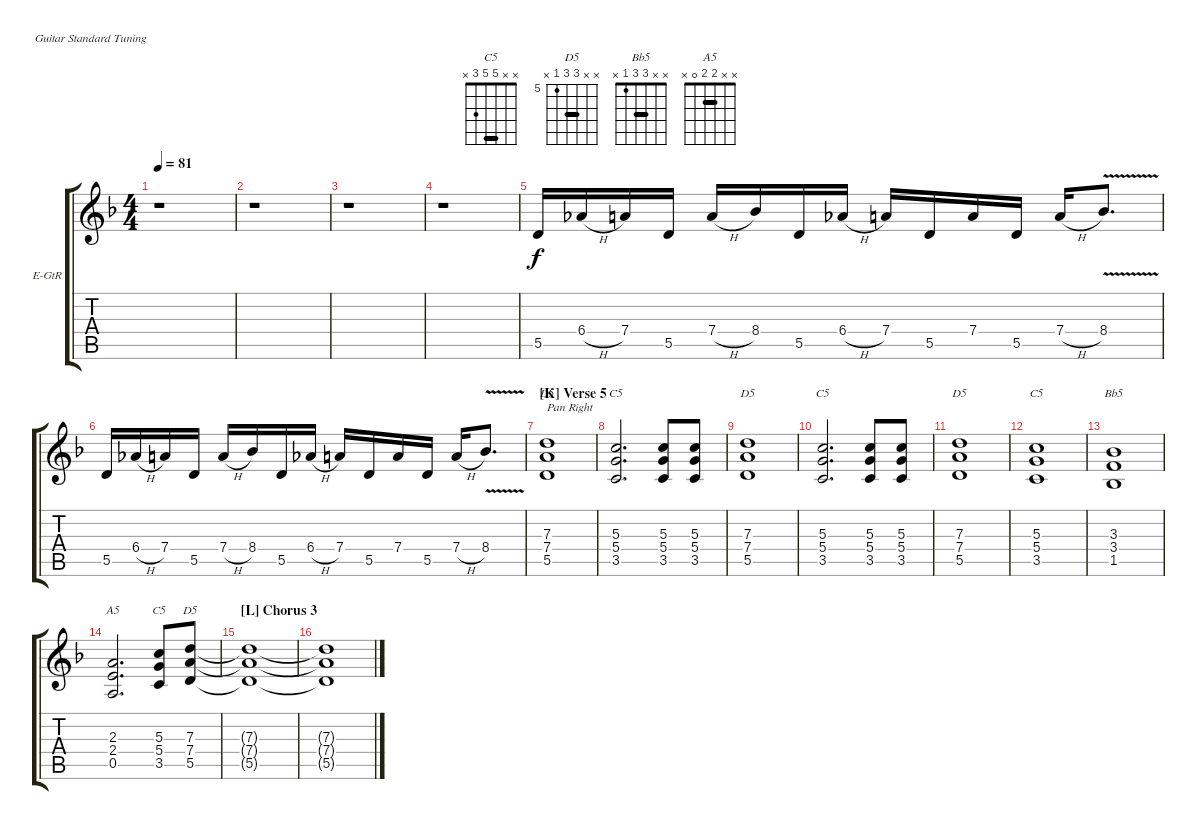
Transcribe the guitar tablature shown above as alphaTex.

\bracketExtendMode groupsimilarinstruments
\firstSystemTrackNameOrientation horizontal
\otherSystemsTrackNameOrientation horizontal
\track ("Vivian Campbell R" "E-GtR") {instrument distortionguitar}
\staff {score tabs}
\tuning (E4 B3 G3 D3 A2 E2)
\chord ("C5" x x 5 5 3 x) {barre 5}
\chord ("D5" x x 7 7 5 x) {firstfret 5 barre 7}
\chord ("Bb5" x x 3 3 1 x) {barre 3}
\chord ("A5" x x 2 2 0 x) {barre 2}
\ts (4 4)
\tempo 81
\clef g2
\ks dminor
r.1{dy f} |
r.1 |
r.1 |
r.1 |
5.5.16 6.4{h}.16 7.4.16 5.5.16 7.4{h}.16 8.4.16 5.5.16 6.4{h}.16 7.4.16 5.5.16 7.4.16 5.5.16 7.4{h}.16 8.4{v}.8{d} |
5.5.16 6.4{h}.16 7.4.16 5.5.16 7.4{h}.16 8.4.16 5.5.16 6.4{h}.16 7.4.16 5.5.16 7.4.16 5.5.16 7.4{h}.16 8.4{v}.8{d} |
\section ("K" "Verse 5")
(5.5 7.4 7.3).1{ch "D5" txt "Pan Right"} |
(5.3 5.4 3.5).2{d ch "C5"} (3.5 5.4 5.3).8 (5.3 5.4 3.5).8 |
(5.5 7.4 7.3).1{ch "D5"} |
(5.3 5.4 3.5).2{d ch "C5"} (3.5 5.4 5.3).8 (5.3 5.4 3.5).8 |
(7.3 7.4 5.5).1{ch "D5"} |
(5.3 5.4 3.5).1{ch "C5"} |
(3.3 3.4 1.5).1{ch "Bb5"} |
(2.3 2.4 0.5).2{d ch "A5"} (5.3 5.4 3.5).8{ch "C5"} (7.3 7.4 5.5).8{ch "D5"} |
\section ("L" "Chorus 3")
(7.3{t} 7.4{t} 5.5{t}).1 |
(7.3{t} 7.4{t} 5.5{t}).1
